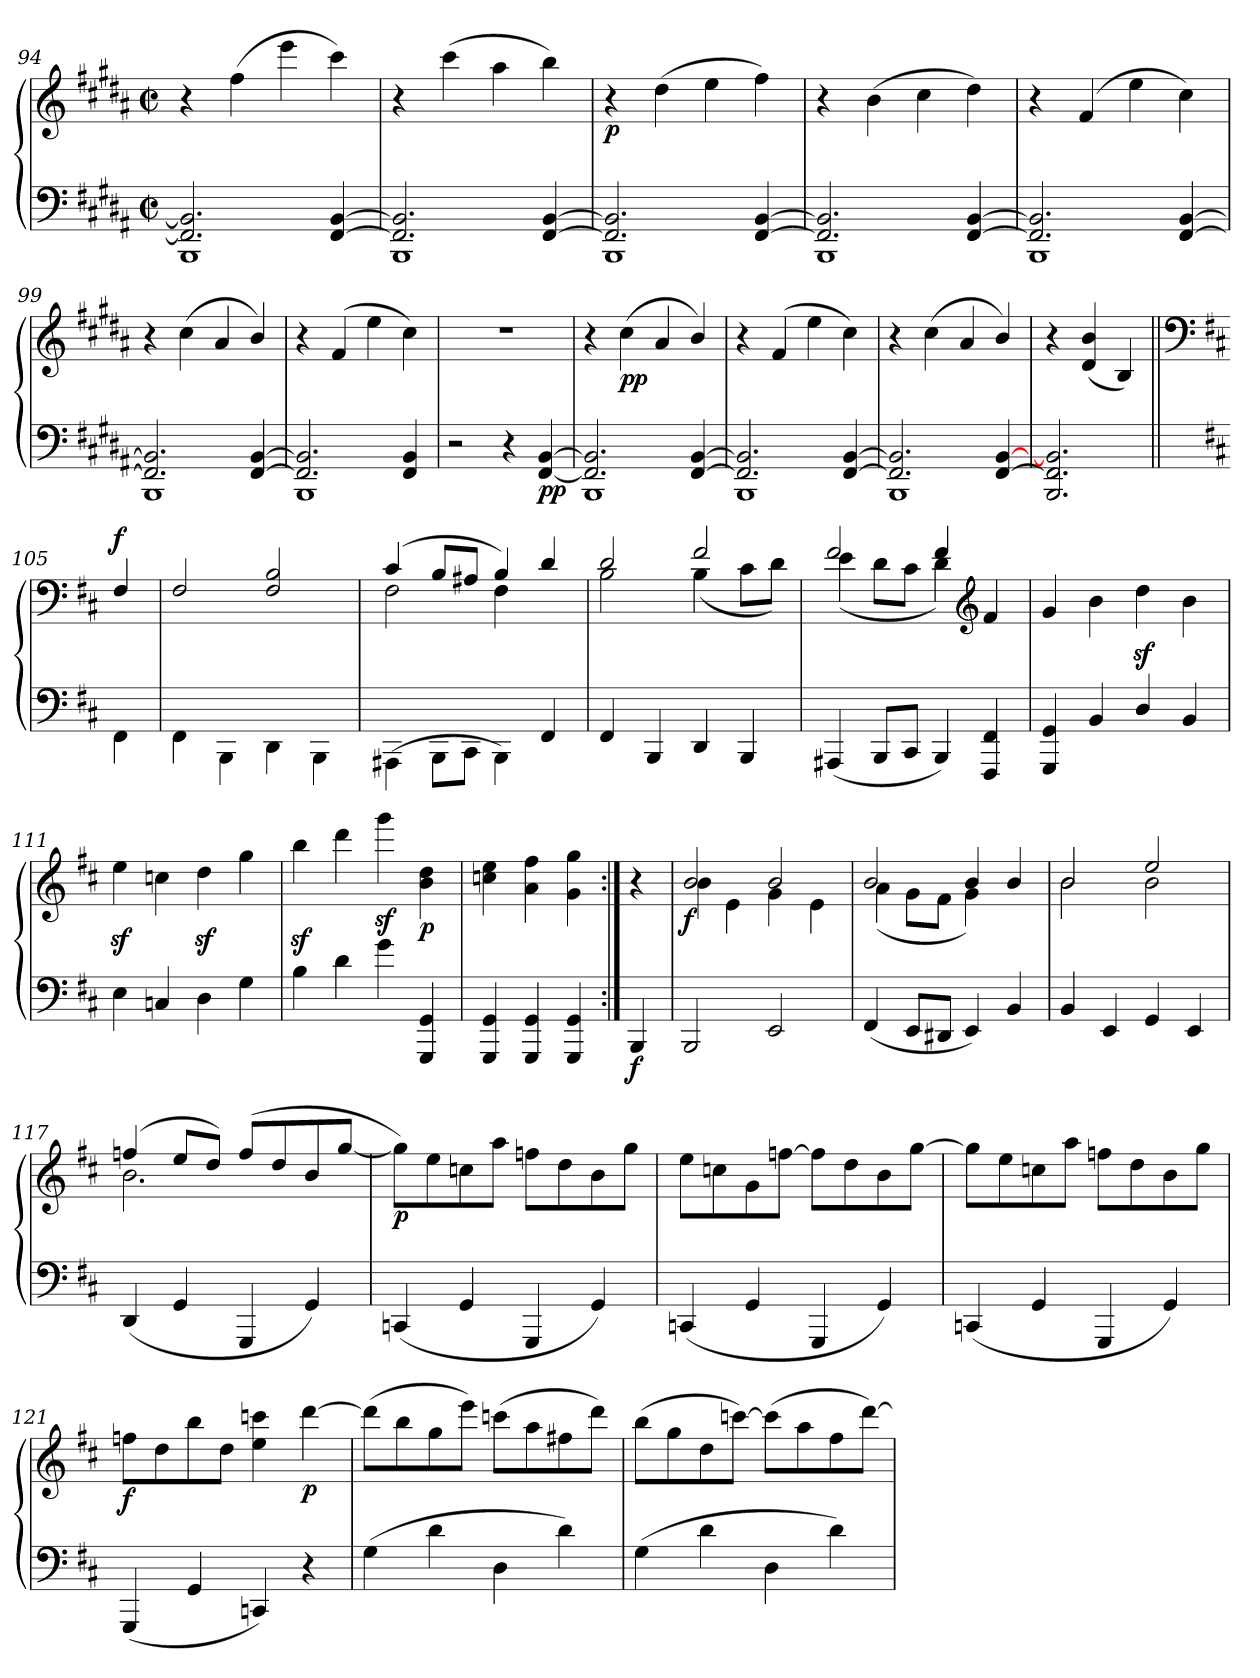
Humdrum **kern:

**kern	**kern	**dynam
*part1	*part1	*part1
*staff2	*staff1	*staff1/2
*clefF4	*clefG2	*
*k[f#c#g#d#a#]	*k[f#c#g#d#a#]	*
*M2/2	*M2/2	*
*met(c|)	*met(c|)	*
=94	=94	=94
*^	*	*
2.FF#]/ 2.BB]/	1BBB	4r	.
.	.	(4ff#\	.
.	.	4eee\	.
[4FF#/ [4BB/	.	4ccc#\)	.
=95	=95	=95	=95
2.FF#]/ 2.BB]/	1BBB	4r	.
.	.	(4ccc#\	.
.	.	4aa#\	.
[4FF#/ [4BB/	.	4bb\)	.
!!LO:PB:g=z
=96	=96	=96	=96
!	!	!	!LO:DY:b
2.FF#]/ 2.BB]/	1BBB	4r	p
.	.	(4dd#\	.
.	.	4ee\	.
[4FF#/ [4BB/	.	4ff#\)	.
=97	=97	=97	=97
!	!	!	!LO:DY:b
2.FF#]/ 2.BB]/	1BBB	4r	più piano
.	.	(4b\	.
.	.	4cc#\	.
[4FF#/ [4BB/	.	4dd#\)	.
=98	=98	=98	=98
2.FF#]/ 2.BB]/	1BBB	4r	.
.	.	(4f#/	.
.	.	4ee\	.
[4FF#/ [4BB/	.	4cc#\)	.
=99	=99	=99	=99
2.FF#]/ 2.BB]/	1BBB	4r	.
.	.	(4cc#\	.
.	.	4a#/	.
[4FF#/ [4BB/	.	4b/)	.
=100	=100	=100	=100
2.FF#]/ 2.BB]/	1BBB	4r	.
.	.	(4f#/	.
.	.	4ee\	.
4FF#/ 4BB/	.	4cc#\)	.
*v	*v	*	*
=101	=101	=101
2r	1r	.
4r	.	.
!	!	!LO:DY:b=2
[4FF#/ [4BB/	.	pp
=102	=102	=102
*^	*	*
2.FF#]/ 2.BB]/	1BBB	4r	.
!	!	!	!LO:DY:b
.	.	(4cc#\	pp
.	.	4a#/	.
[4FF#/ [4BB/	.	4b/)	.
!!LO:LB:g=z
=103	=103	=103	=103
2.FF#]/ 2.BB]/	1BBB	4r	.
.	.	(4f#/	.
.	.	4ee\	.
[4FF#/ [4BB/	.	4cc#\)	.
=104	=104	=104	=104
2.FF#]/ 2.BB]/	1BBB	4r	.
.	.	(4cc#\	.
.	.	4a#/	.
[4FF#/ [4BB/	.	4b/)	.
*v	*v	*	*
=105	=105	=105
2.BB#]/ 2.BBB/ 2.FF#]/	4r	.
.	(4d#/ 4b/	.
.	4B/)	.
=105||	=105||	=105||
*	*clefF4	*
*k[f#c#]	*k[f#c#]	*
!	!	!LO:DY:a
4FF#\	4F#/	f
=106	=106	=106
4FF#\	2F#/	.
4BBB\	.	.
4DD\	2F#/ 2B/	.
4BBB\	.	.
=107	=107	=107
*	*^	*
(<4AAA#X\	(>4c#/	2F#\	.
8BBB\L	8B/L	.	.
8CC#\J	8A#X/J	.	.
4BBB\)	4B/)	4F#\	.
4FF#/	4d/	4ryy	.
=108	=108	=108	=108
4FF#/	2d/	2B\	.
4BBB/	.	.	.
4DD/	2f#/	(4B\	.
4BBB/	.	8c#\L	.
.	.	8d\J)	.
!!LO:LB:g=z	!!
=109	=109	=109	=109
(4AAA#X/	2f#/	(4e\	.
8BBB/L	.	8d\L	.
8CC#/J	.	8c#\J	.
4BBB/)	4f#/	4d\)	.
*	*clefG2	*	*
4FFF#/ 4FF#/	4ryy	4f#/	.
*	*v	*v	*
=110	=110	=110
4GGG/ 4GG/	4g/	.
4BB/	4b\	.
4D/	4ddz<\	.
4BB/	4b\	.
=111	=111	=111
4E\	4eez<\	.
4Cn/	4ccn\	.
4D\	4ddz<\	.
4G\	4gg\	.
=112	=112	=112
4B\	4bbz<\	.
4d\	4ddd\	.
4g\	4gggz<\	.
!	!	!LO:DY:b
4GGG/ 4GG/	4b\ 4dd\	p
=113	=113	=113
4GGG/ 4GG/	4ccn\ 4ee\	.
4GGG/ 4GG/	4a\ 4ff#\	.
4GGG/ 4GG/	4g\ 4gg\	.
=113:|!	=113:|!	=113:|!
!	!	!LO:DY:b=2
4BBB/	4r	f
=114	=114	=114
*	*^	*
!	!	!	!LO:DY:b
2BBB/	2b/	4b\	f
.	.	4e\	.
2EE/	2b/	4g\	.
.	.	4e\	.
=115	=115	=115	=115
(4FF#/	2b/	(4a\	.
8EE/L	.	8g\L	.
8DD#X/J	.	8f#\J	.
4EE/)	4b/	4g\)	.
4BB/	4b/	4ryy	.
!!LO:LB:g=z	!!
=116	=116	=116	=116
4BB/	2b/	2b\	.
4EE/	.	.	.
4GG/	2ee/	2b\	.
4EE/	.	.	.
=117	=117	=117	=117
(4DD/	(4ffn/	2.b\	.
4GG/	8ee/L	.	.
.	8dd/J)	.	.
4GGG/	(8ff/L	.	.
.	8dd/	.	.
4GG/)	8b/	4ryy	.
.	[8gg/J	.	.
*	*v	*v	*
=118	=118	=118
!	!	!LO:DY:b
(4CCn/	8gg\L])	p
.	8ee\	.
4GG/	8ccn\	.
.	8aa\J	.
4GGG/	8ffn\L	.
.	8dd\	.
4GG/)	8b\	.
.	8gg\J	.
=119	=119	=119
(4CCn/	8ee\L	.
.	8ccn\	.
4GG/	8g\	.
.	[8ffn\J	.
4GGG/	8ff\L]	.
.	8dd\	.
4GG/)	8b\	.
.	[8gg\J	.
=120	=120	=120
!	!	!LO:DY:b
(4CCn/	8gg\L]	cresc.
.	8ee\	.
4GG/	8ccn\	.
.	8aa\J	.
4GGG/	8ffn\L	.
.	8dd\	.
4GG/)	8b\	.
.	8gg\J	.
!!LO:LB:g=z
=121	=121	=121
!	!	!LO:DY:b
(4GGG/	8ffn\L	f
.	8dd\	.
4GG/	8bb\	.
.	8dd\J	.
4CCn/)	4ee\ 4cccn\	.
!	!	!LO:DY:b
4r	[4ddd\	p
=122	=122	=122
(4G\	(8ddd\L]	.
.	8bb\	.
4d\	8gg\	.
.	8eee\J)	.
4D\	(8cccn\L	.
.	8aa\	.
4d\)	8ff#X\	.
.	8ddd\J)	.
=123	=123	=123
(4G\	(8bb\L	.
.	8gg\	.
4d\	8dd\	.
.	[8cccn\J)	.
4D\	(8ccc\L]	.
.	8aa\	.
4d\)	8ff#\	.
.	[8ddd\J)	.
=	=	=
*-	*-	*-
